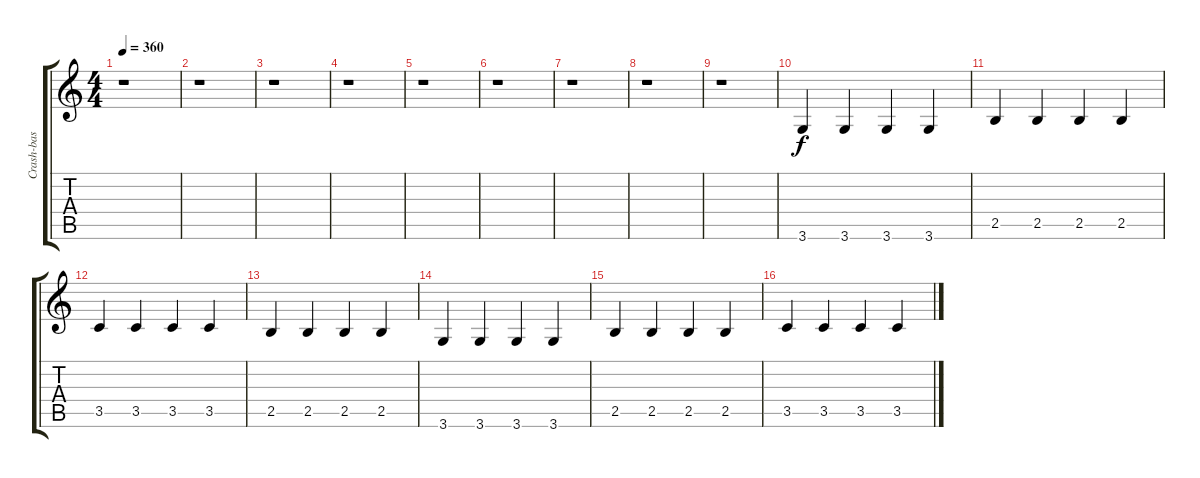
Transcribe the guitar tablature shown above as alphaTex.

\track ("Crash-bas" "Crash-bas") {instrument electricbasspick}
\staff {score tabs}
\tuning (E4 B3 G3 D3 A2 E2) {hide}
\ts (4 4)
\tempo 360
\clef g2
\ks c
r.1{dy f instrument electricbasspick} |
r.1 |
r.1 |
r.1 |
r.1 |
r.1 |
r.1 |
r.1 |
r.1 |
3.6.4 3.6.4 3.6.4 3.6.4 |
2.5.4 2.5.4 2.5.4 2.5.4 |
3.5.4 3.5.4 3.5.4 3.5.4 |
2.5.4 2.5.4 2.5.4 2.5.4 |
3.6.4 3.6.4 3.6.4 3.6.4 |
2.5.4 2.5.4 2.5.4 2.5.4 |
3.5.4 3.5.4 3.5.4 3.5.4
